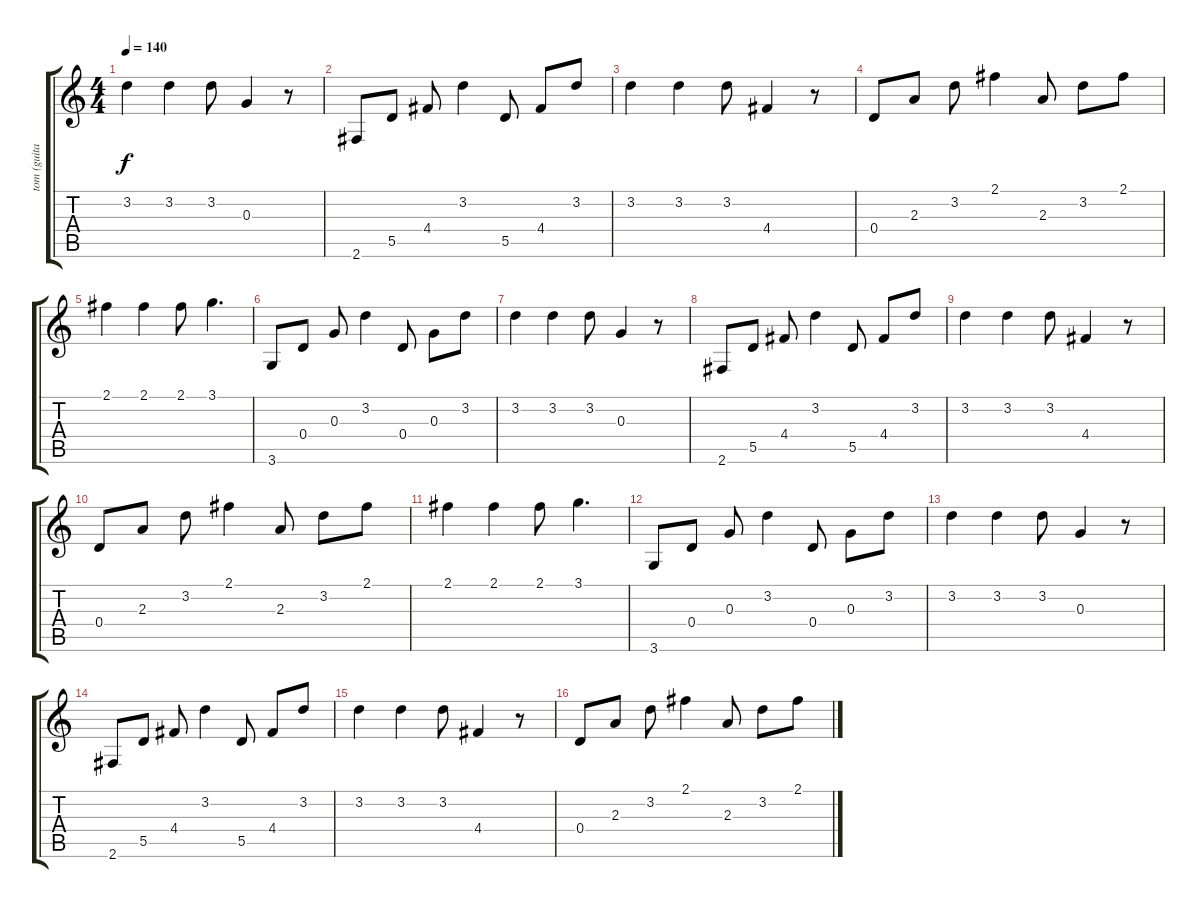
\track ("tom (guitar)" "tom (guita") {instrument acousticguitarsteel}
\staff {score tabs}
\tuning (E4 B3 G3 D3 A2 E2) {hide}
\ts (4 4)
\tempo 140
\clef g2
\ks c
3.2.4{dy f} 3.2.4 3.2.8 0.3.4 r.8 |
2.6.8 5.5.8 4.4.8 3.2.4 5.5.8 4.4.8 3.2.8 |
3.2.4 3.2.4 3.2.8 4.4.4 r.8 |
0.4.8 2.3.8 3.2.8 2.1.4 2.3.8 3.2.8 2.1.8 |
2.1.4 2.1.4 2.1.8 3.1.4{d} |
3.6.8 0.4.8 0.3.8 3.2.4 0.4.8 0.3.8 3.2.8 |
3.2.4 3.2.4 3.2.8 0.3.4 r.8 |
2.6.8 5.5.8 4.4.8 3.2.4 5.5.8 4.4.8 3.2.8 |
3.2.4 3.2.4 3.2.8 4.4.4 r.8 |
0.4.8 2.3.8 3.2.8 2.1.4 2.3.8 3.2.8 2.1.8 |
2.1.4 2.1.4 2.1.8 3.1.4{d} |
3.6.8 0.4.8 0.3.8 3.2.4 0.4.8 0.3.8 3.2.8 |
3.2.4 3.2.4 3.2.8 0.3.4 r.8 |
2.6.8 5.5.8 4.4.8 3.2.4 5.5.8 4.4.8 3.2.8 |
3.2.4 3.2.4 3.2.8 4.4.4 r.8 |
0.4.8 2.3.8 3.2.8 2.1.4 2.3.8 3.2.8 2.1.8
